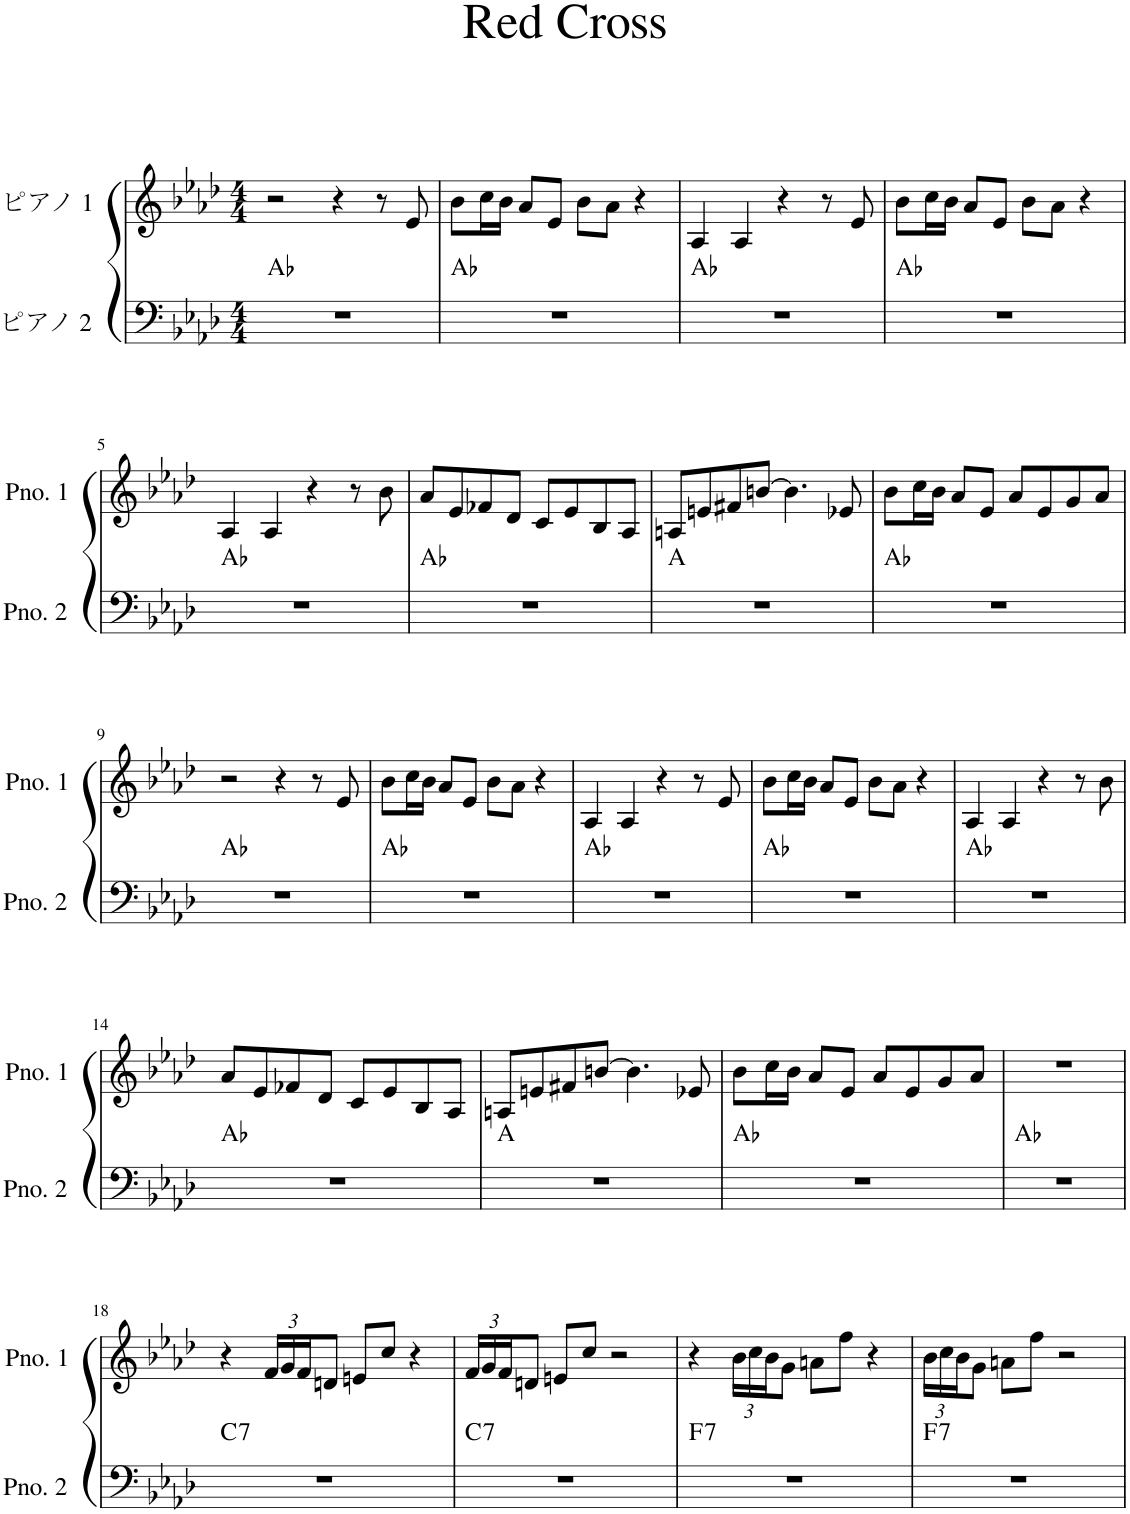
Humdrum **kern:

**kern	**harte	**kern
*part2	*part2	*part1
*staff2	*	*staff1
*I"ピアノ 2	*	*I"ピアノ 1
*clefF4	*	*clefG2
*k[b-e-a-d-]	*	*k[b-e-a-d-]
*M4/4	*	*M4/4
=1	=1	=1
1r	Ab:maj	2r
.	.	4r
.	.	8r
.	.	8e-/
=2	=2	=2
1r	Ab:maj	8b-\L
.	.	16cc\L
.	.	16b-\JJ
.	.	8a-/L
.	.	8e-/J
.	.	8b-\L
.	.	8a-\J
.	.	4r
=3	=3	=3
1r	Ab:maj	4A-/
.	.	4A-/
.	.	4r
.	.	8r
.	.	8e-/
=4	=4	=4
1r	Ab:maj	8b-\L
.	.	16cc\L
.	.	16b-\JJ
.	.	8a-/L
.	.	8e-/J
.	.	8b-\L
.	.	8a-\J
.	.	4r
!!LO:LB:g=z
=5	=5	=5
1r	Ab:maj	4A-/
.	.	4A-/
.	.	4r
.	.	8r
.	.	8b-\
=6	=6	=6
1r	Ab:maj	8a-/L
.	.	8e-/
.	.	8f-X/
.	.	8d-/J
.	.	8c/L
.	.	8e-/
.	.	8B-/
.	.	8A-/J
=7	=7	=7
1r	A:maj	8An/L
.	.	8en/
.	.	8f#X/
.	.	[8bn/J
.	.	4.b\]
.	.	8e-X/
=8	=8	=8
1r	Ab:maj	8b-\L
.	.	16cc\L
.	.	16b-\JJ
.	.	8a-/L
.	.	8e-/J
.	.	8a-/L
.	.	8e-/
.	.	8g/
.	.	8a-/J
!!LO:LB:g=z
=9	=9	=9
1r	Ab:maj	2r
.	.	4r
.	.	8r
.	.	8e-/
=10	=10	=10
1r	Ab:maj	8b-\L
.	.	16cc\L
.	.	16b-\JJ
.	.	8a-/L
.	.	8e-/J
.	.	8b-\L
.	.	8a-\J
.	.	4r
=11	=11	=11
1r	Ab:maj	4A-/
.	.	4A-/
.	.	4r
.	.	8r
.	.	8e-/
=12	=12	=12
1r	Ab:maj	8b-\L
.	.	16cc\L
.	.	16b-\JJ
.	.	8a-/L
.	.	8e-/J
.	.	8b-\L
.	.	8a-\J
.	.	4r
=13	=13	=13
1r	Ab:maj	4A-/
.	.	4A-/
.	.	4r
.	.	8r
.	.	8b-\
!!LO:LB:g=z
=14	=14	=14
1r	Ab:maj	8a-/L
.	.	8e-/
.	.	8f-X/
.	.	8d-/J
.	.	8c/L
.	.	8e-/
.	.	8B-/
.	.	8A-/J
=15	=15	=15
1r	A:maj	8An/L
.	.	8en/
.	.	8f#X/
.	.	[8bn/J
.	.	4.b\]
.	.	8e-X/
=16	=16	=16
1r	Ab:maj	8b-\L
.	.	16cc\L
.	.	16b-\JJ
.	.	8a-/L
.	.	8e-/J
.	.	8a-/L
.	.	8e-/
.	.	8g/
.	.	8a-/J
=17	=17	=17
1r	Ab:maj	1r
!!LO:LB:g=z
=18	=18	=18
!	!LO:H:kt=7	!
1r	C:7	4r
*	*	*Xbrackettup
.	.	24f/LL
.	.	24g/
.	.	24f/J
.	.	8dn/J
.	.	8en/L
.	.	8cc/J
.	.	4r
=19	=19	=19
!	!LO:H:kt=7	!
1r	C:7	24f/LL
.	.	24g/
.	.	24f/J
.	.	8dn/J
.	.	8en/L
.	.	8cc/J
.	.	2r
=20	=20	=20
!	!LO:H:kt=7	!
1r	F:7	4r
.	.	24b-\LL
.	.	24cc\
.	.	24b-\J
.	.	8g\J
.	.	8an\L
.	.	8ff\J
.	.	4r
=21	=21	=21
!	!LO:H:kt=7	!
1r	F:7	24b-\LL
.	.	24cc\
.	.	24b-\J
.	.	8g\J
.	.	8an\L
.	.	8ff\J
.	.	2r
=	=	=
*-	*-	*-
